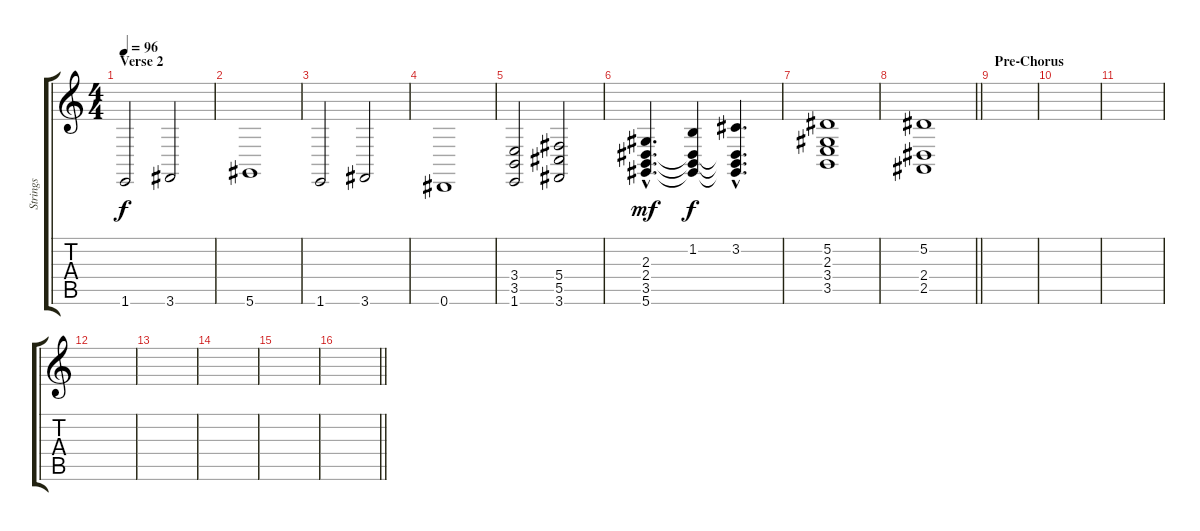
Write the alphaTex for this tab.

\track ("Strings" "Strings") {instrument stringensemble1}
\staff {score tabs}
\tuning (Eb4 Bb3 Gb3 Db3 Ab2 Eb2) {hide}
\ts (4 4)
\section ("" "Verse 2")
\tempo 96
\clef g2
\ks c
1.6.2{dy f volume 11 instrument stringensemble1} 3.6.2 |
5.6.1 |
1.6.2 3.6.2 |
0.6.1 |
(3.4 3.5 1.6).2{volume 12} (5.4 5.5 3.6).2 |
(2.3{hac} 2.4{hac} 3.5{hac} 5.6{hac}).4{d dy mf} (1.2 2.4{t} 3.5{t} 5.6{t}).4{dy f} (3.2{hac} 2.4{hac t} 3.5{hac t} 5.6{hac t}).4{d} |
(5.2 2.3 3.4 3.5).1 |
\barLineRight lightlight
(5.2 2.4 2.5).1 |
\section ("" "Pre-Chorus")
|
|
|
|
|
|
|
\barLineRight lightlight
